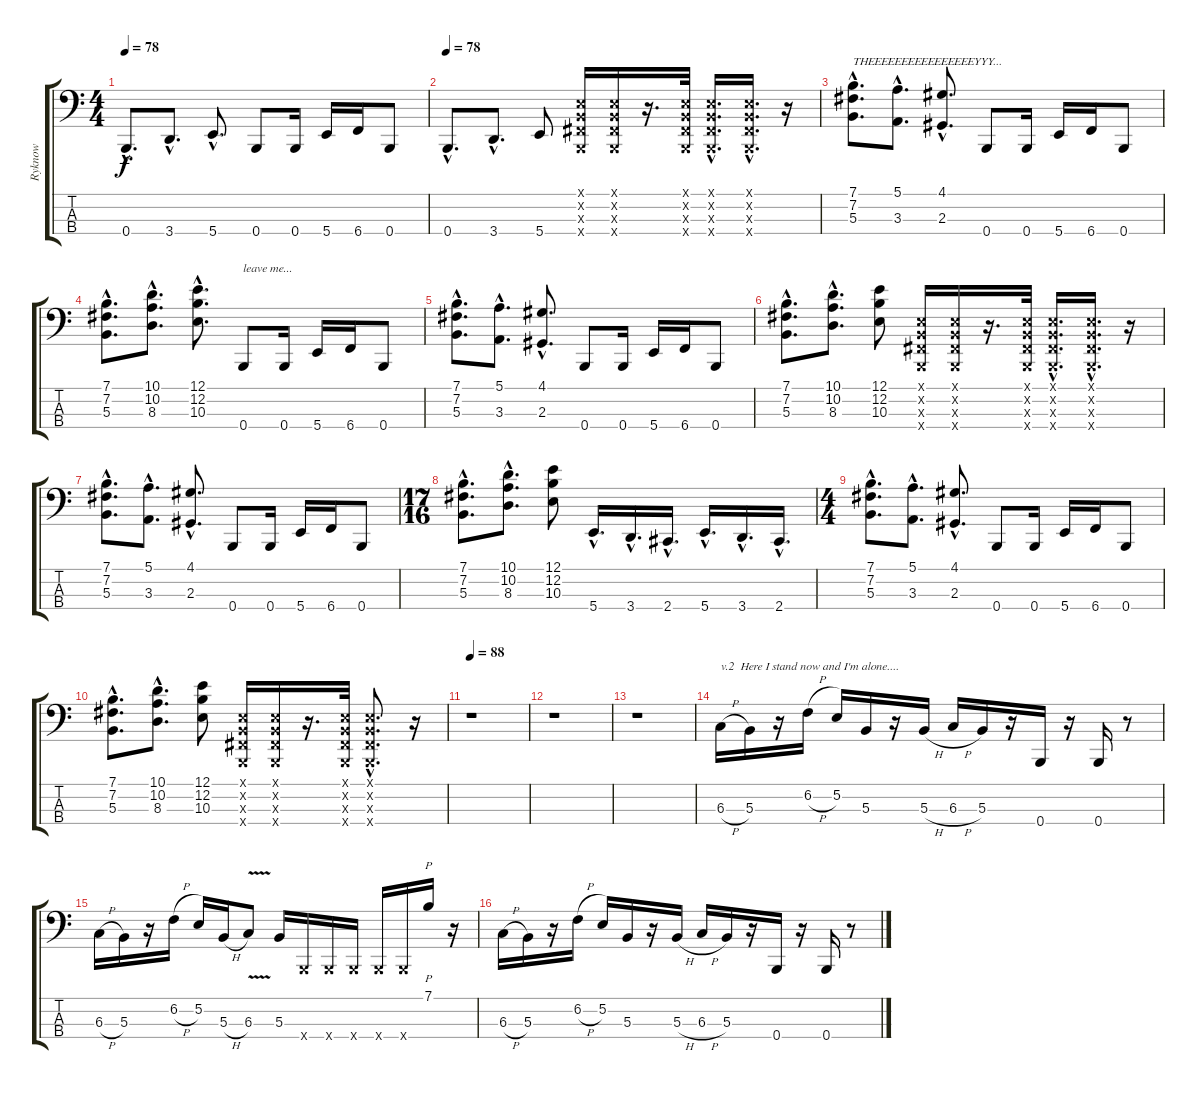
\track ("Ryknow" "Ryknow") {instrument electricbassfinger}
\staff {score tabs}
\tuning (E2 B1 Gb1 B0) {hide}
\ts (4 4)
\tempo 78
\clef f4
\ks c
0.4{hac}.8{d dy f} 3.4{hac}.8{d} 5.4{hac}.8{d} 0.4.8 0.4.16 5.4.16 6.4.16 0.4.8 |
\tempo 78
0.4{hac}.8{d} 3.4{hac}.8{d} 5.4.8 (0.1{x} 0.2{x} 0.3{x} 0.4{x}).16 (0.1{x} 0.2{x} 0.3{x} 0.4{x}).16 r.16{d} (0.1{x} 0.2{x} 0.3{x} 0.4{x}).32 (0.1{hac x} 0.2{hac x} 0.3{hac x} 0.4{hac x}).16{d} (0.1{hac x} 0.2{hac x} 0.3{hac x} 0.4{hac x}).16{d} r.16 |
(7.1{hac} 7.2{hac} 5.3{hac}).8{d txt "THEEEEEEEEEEEEEEEEYYY..."} (5.1{hac} 3.3{hac}).8{d} (4.1{hac} 2.3{hac}).8{d} 0.4.8 0.4.16 5.4.16 6.4.16 0.4.8 |
(7.1{hac} 7.2{hac} 5.3{hac}).8{d} (10.1{hac} 10.2{hac} 8.3{hac}).8{d} (12.1{hac} 12.2{hac} 10.3{hac}).8{d} 0.4.8{txt "leave me..."} 0.4.16 5.4.16 6.4.16 0.4.8 |
(7.1{hac} 7.2{hac} 5.3{hac}).8{d} (5.1{hac} 3.3{hac}).8{d} (4.1{hac} 2.3{hac}).8{d} 0.4.8 0.4.16 5.4.16 6.4.16 0.4.8 |
(7.1{hac} 7.2{hac} 5.3{hac}).8{d} (10.1{hac} 10.2{hac} 8.3{hac}).8{d} (12.1 12.2 10.3).8 (0.1{x} 0.2{x} 0.3{x} 0.4{x}).16 (0.1{x} 0.2{x} 0.3{x} 0.4{x}).16 r.16{d} (0.1{x} 0.2{x} 0.3{x} 0.4{x}).32 (0.1{hac x} 0.2{hac x} 0.3{hac x} 0.4{hac x}).16{d} (0.1{hac x} 0.2{hac x} 0.3{hac x} 0.4{hac x}).16{d} r.16 |
(7.1{hac} 7.2{hac} 5.3{hac}).8{d} (5.1{hac} 3.3{hac}).8{d} (4.1{hac} 2.3{hac}).8{d} 0.4.8 0.4.16 5.4.16 6.4.16 0.4.8 |
\ts (17 16)
(7.1{hac} 7.2{hac} 5.3{hac}).8{d} (10.1{hac} 10.2{hac} 8.3{hac}).8{d} (12.1 12.2 10.3).8 5.4{hac}.16{d} 3.4{hac}.16{d} 2.4{hac}.16{d} 5.4{hac}.16{d} 3.4{hac}.16{d} 2.4{hac}.16{d} |
\ts (4 4)
(7.1{hac} 7.2{hac} 5.3{hac}).8{d} (5.1{hac} 3.3{hac}).8{d} (4.1{hac} 2.3{hac}).8{d} 0.4.8 0.4.16 5.4.16 6.4.16 0.4.8 |
(7.1{hac} 7.2{hac} 5.3{hac}).8{d} (10.1{hac} 10.2{hac} 8.3{hac}).8{d} (12.1 12.2 10.3).8 (0.1{x} 0.2{x} 0.3{x} 0.4{x}).16 (0.1{x} 0.2{x} 0.3{x} 0.4{x}).16 r.16{d} (0.1{x} 0.2{x} 0.3{x} 0.4{x}).32 (0.1{hac x} 0.2{hac x} 0.3{hac x} 0.4{hac x}).8{d} r.16 |
\tempo 88
r.1 |
r.1 |
r.1 |
6.3{h}.16{txt "v.2  Here I stand now and I'm alone...."} 5.3.16 r.16 6.2{h}.16 5.2.16 5.3.16 r.16 5.3{h}.16 6.3{h}.16 5.3.16 r.16 0.4.16 r.16 0.4.16 r.8 |
6.3{h}.16 5.3.16 r.16 6.2{h}.16 5.2.16 5.3{h}.16 6.3{v}.8 5.3.16 0.4{x}.16 0.4{x}.16 0.4{x}.16 0.4{x}.16 0.4{x}.16 7.1.16{p} r.16 |
6.3{h}.16 5.3.16 r.16 6.2{h}.16 5.2.16 5.3.16 r.16 5.3{h}.16 6.3{h}.16 5.3.16 r.16 0.4.16 r.16 0.4.16 r.8
